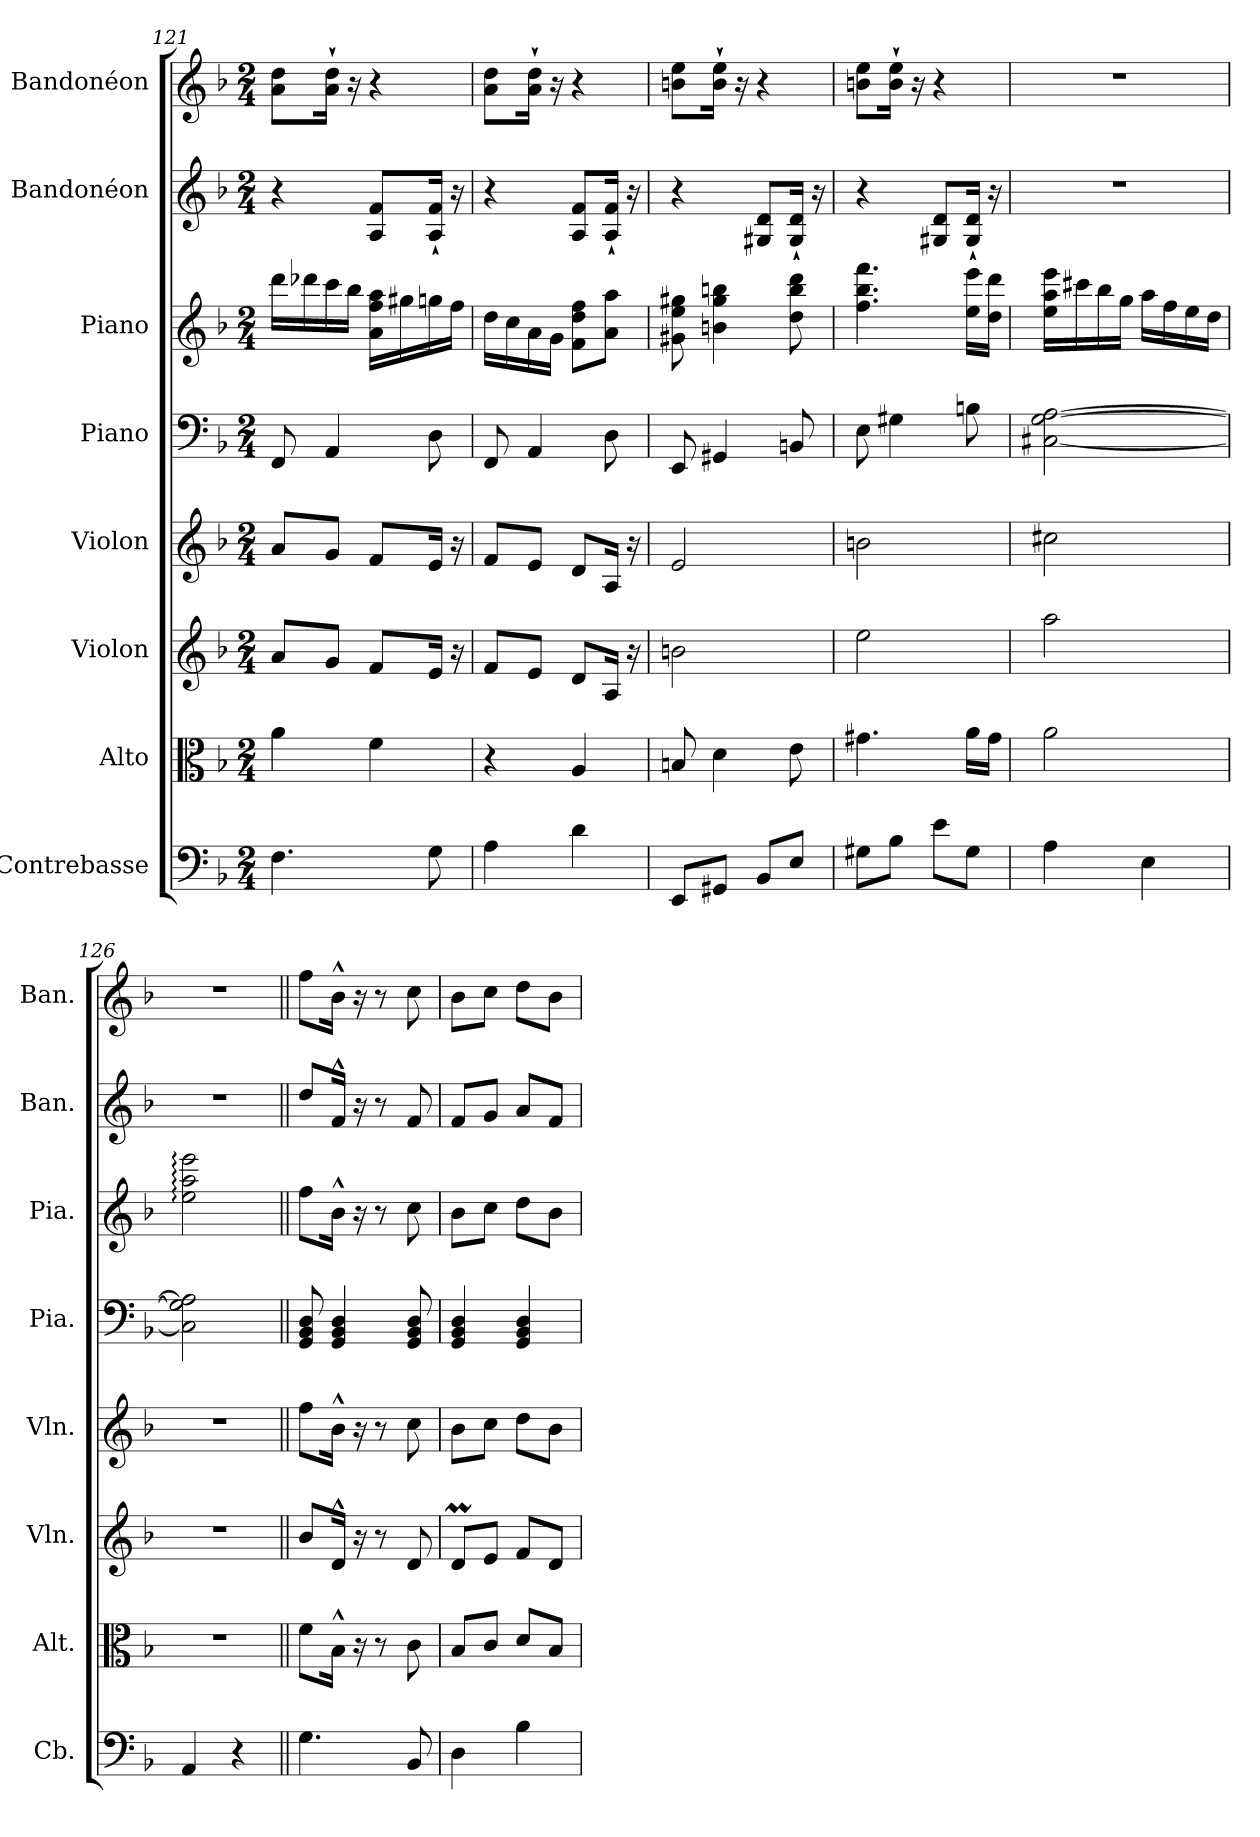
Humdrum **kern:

**kern	**kern	**kern	**kern	**kern	**kern	**kern	**kern
*part8	*part7	*part6	*part5	*part4	*part3	*part2	*part1
*staff8	*staff7	*staff6	*staff5	*staff4	*staff3	*staff2	*staff1
*I"Contrebasse	*I"Alto	*I"Violon	*I"Violon	*I"Piano	*I"Piano	*I"Bandonéon	*I"Bandonéon
*I'Cb.	*I'Alt.	*I'Vln.	*I'Vln.	*I'Pia.	*I'Pia.	*I'Ban.	*I'Ban.
!!LO:PB:g=z
*clefF4	*clefC3	*clefG2	*clefG2	*clefF4	*clefG2	*clefG2	*clefG2
*ITrd7c12	*	*	*	*	*	*	*
*k[b-]	*k[b-]	*k[b-]	*k[b-]	*k[b-]	*k[b-]	*k[b-]	*k[b-]
*M2/4	*M2/4	*M2/4	*M2/4	*M2/4	*M2/4	*M2/4	*M2/4
=121	=121	=121	=121	=121	=121	=121	=121
4.FF\	4a\	8a/L	8a/L	8FF/	16ddd\LL	4r	8a\ 8dd\L
.	.	.	.	.	16ddd-X\	.	.
.	.	8g/J	8g/J	4AA/	16ccc\	.	16a\` 16dd\`Jk
.	.	.	.	.	16bb-\JJ	.	16r
.	4f\	8f/L	8f/L	.	16a\ 16ff\ 16aa\LL	8A/ 8f/L	4r
.	.	.	.	.	16gg#X\	.	.
8GG\	.	16e/Jk	16e/Jk	8D\	16ggn\	16A/` 16f/`Jk	.
.	.	16r	16r	.	16ff\JJ	16r	.
=122	=122	=122	=122	=122	=122	=122	=122
4AA\	4r	8f/L	8f/L	8FF/	16dd\LL	4r	8a\ 8dd\L
.	.	.	.	.	16cc\	.	.
.	.	8e/J	8e/J	4AA/	16a\	.	16a\` 16dd\`Jk
.	.	.	.	.	16g\JJ	.	16r
4D\	4A/	8d/L	8d/L	.	8f\ 8dd\ 8ff\L	8A/ 8f/L	4r
.	.	16A/Jk	16A/Jk	8D\	8a\ 8aa\J	16A/` 16f/`Jk	.
.	.	16r	16r	.	.	16r	.
=123	=123	=123	=123	=123	=123	=123	=123
8EEE/L	8Bn/	2bn\	2e/	8EE/	8g#X\ 8ee\ 8gg#X\	4r	8bn\ 8ee\L
8GGG#X/J	4d\	.	.	4GG#X/	4bn\ 4gg#\ 4bbn\	.	16b\` 16ee\`Jk
.	.	.	.	.	.	.	16r
8BBB-/L	.	.	.	.	.	8G#X/ 8d/L	4r
8EE/J	8e\	.	.	8BBn/	8dd\ 8bb\ 8ddd\	16G#/` 16d/`Jk	.
.	.	.	.	.	.	16r	.
=124	=124	=124	=124	=124	=124	=124	=124
8GG#X\L	4.g#X\	2ee\	2bn\	8E\	4.ff\ 4.bb-\ 4.fff\	4r	8bn\ 8ee\L
8BB-\J	.	.	.	4G#X\	.	.	16b\` 16ee\`Jk
.	.	.	.	.	.	.	16r
8E\L	.	.	.	.	.	8G#X/ 8d/L	4r
8GG#\J	16a\LL	.	.	8Bn\	16ee\ 16eee\LL	16G#/` 16d/`Jk	.
.	16g#\JJ	.	.	.	16dd\ 16ddd\JJ	16r	.
!!LO:PB:g=z
=125	=125	=125	=125	=125	=125	=125	=125
4AA\	2a\	2aa\	2cc#X\	[2C#X\ [2G\ [2A\	16ee\ 16aa\ 16eee\LL	2r	2r
.	.	.	.	.	16ccc#X\	.	.
.	.	.	.	.	16bb-\	.	.
.	.	.	.	.	16gg\JJ	.	.
4EE\	.	.	.	.	16aa\LL	.	.
.	.	.	.	.	16ff\	.	.
.	.	.	.	.	16ee\	.	.
.	.	.	.	.	16dd\JJ	.	.
=126	=126	=126	=126	=126	=126	=126	=126
4AAA/	2r	2r	2r	2C#\] 2G\] 2A\]	2ee\: 2aa\: 2eee\:	2r	2r
4r	.	.	.	.	.	.	.
=127||	=127||	=127||	=127||	=127||	=127||	=127||	=127||
4.GG\	8f\L	8b-/L	8ff\L	8GG/ 8BB-/ 8D/	8ff\L	8dd/L	8ff\L
.	16B-^^\Jk	16d^^/Jk	16b-^^\Jk	4GG/ 4BB-/ 4D/	16b-^^\Jk	16f^^/Jk	16b-^^\Jk
.	16r	16r	16r	.	16r	16r	16r
.	8r	8r	8r	.	8r	8r	8r
8BBB-/	8c\	8d/	8cc\	8GG/ 8BB-/ 8D/	8cc\	8f/	8cc\
=128	=128	=128	=128	=128	=128	=128	=128
4DD\	8B-/L	8dM/L	8b-\L	4GG/ 4BB-/ 4D/	8b-\L	8f/L	8b-\L
.	8c/J	8e/J	8cc\J	.	8cc\J	8g/J	8cc\J
4BB-\	8d/L	8f/L	8dd\L	4GG/ 4BB-/ 4D/	8dd\L	8a/L	8dd\L
.	8B-/J	8d/J	8b-\J	.	8b-\J	8f/J	8b-\J
=	=	=	=	=	=	=	=
*-	*-	*-	*-	*-	*-	*-	*-
